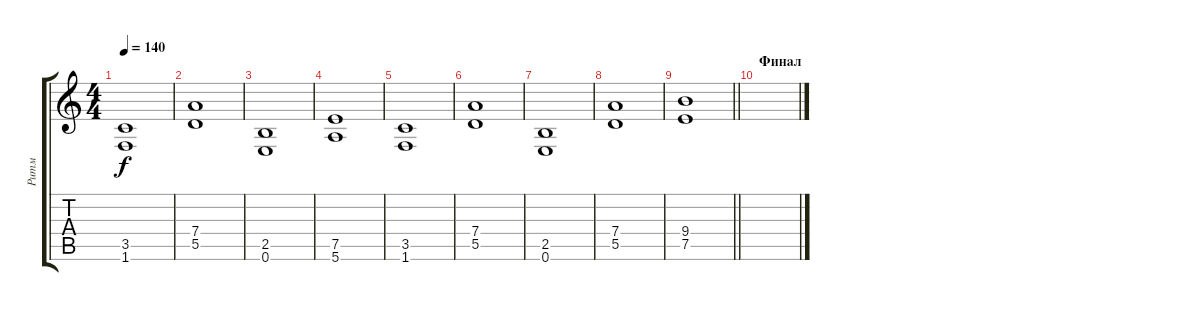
\track ("Ритм" "Ритм") {instrument distortionguitar}
\staff {score tabs}
\tuning (E4 B3 G3 D3 A2 E2) {hide}
\ts (4 4)
\tempo 140
\clef g2
\ks c
(3.5 1.6).1{dy f} |
(7.4 5.5).1 |
(2.5 0.6).1 |
(7.5 5.6).1 |
(3.5 1.6).1 |
(7.4 5.5).1 |
(2.5 0.6).1 |
(7.4 5.5).1 |
\barLineRight lightlight
(9.4 7.5).1 |
\section ("" "Финал")
